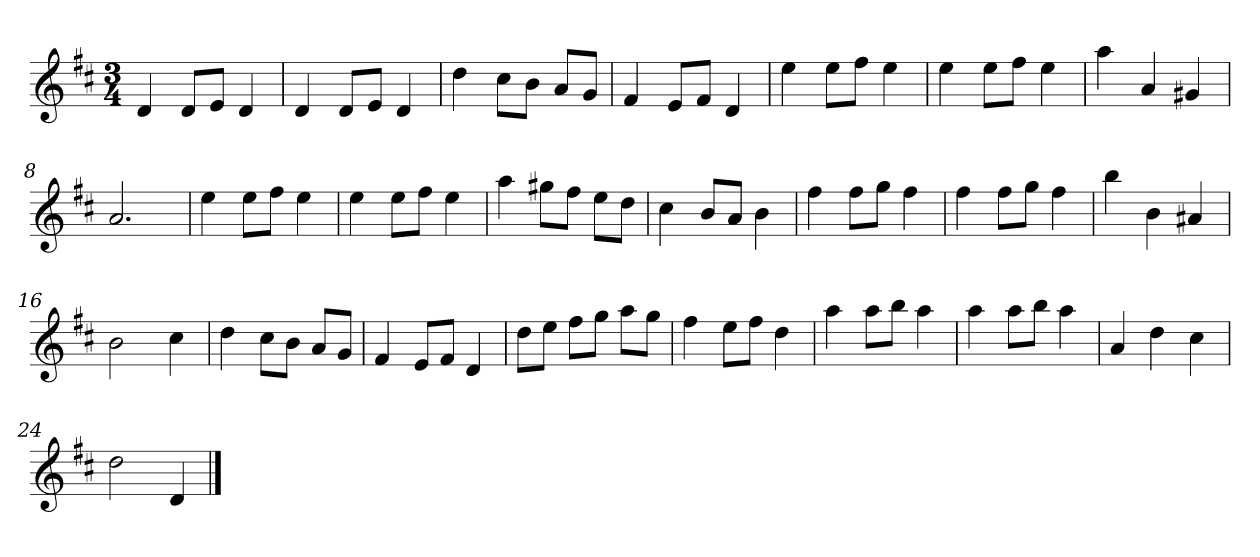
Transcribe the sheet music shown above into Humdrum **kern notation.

**kern
*part1
*staff1
*k[f#c#]
*M3/4
*MM120
=1
4d
8dL
8eJ
4d
=2
4d
8dL
8eJ
4d
=3
4dd
8cc#L
8bJ
8aL
8gJ
=4
4f#
8eL
8f#J
4d
=5
4ee
8eeL
8ff#J
4ee
=6
4ee
8eeL
8ff#J
4ee
=7
4aa
4a
4g#X
=8
2.a
=9
4ee
8eeL
8ff#J
4ee
=10
4ee
8eeL
8ff#J
4ee
=11
4aa
8gg#XL
8ff#J
8eeL
8ddJ
=12
4cc#
8bL
8aJ
4b
=13
4ff#
8ff#L
8ggJ
4ff#
=14
4ff#
8ff#L
8ggJ
4ff#
=15
4bb
4b
4a#X
=16
2b
4cc#
=17
4dd
8cc#L
8bJ
8aL
8gJ
=18
4f#
8eL
8f#J
4d
=19
8ddL
8eeJ
8ff#L
8ggJ
8aaL
8ggJ
=20
4ff#
8eeL
8ff#J
4dd
=21
4aa
8aaL
8bbJ
4aa
=22
4aa
8aaL
8bbJ
4aa
=23
4a
4dd
4cc#
=24
2dd
4d
==
*-
